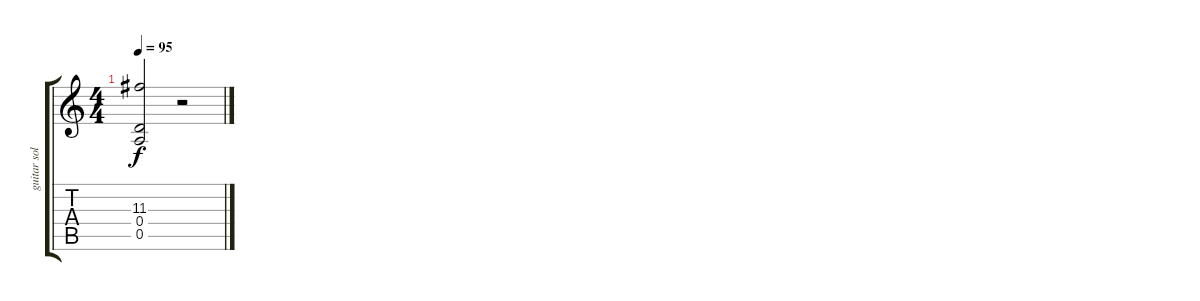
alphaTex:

\track ("guitar solo" "guitar sol") {instrument overdrivenguitar}
\staff {score tabs}
\tuning (E4 B3 G3 D3 A2 E2) {hide}
\ts (4 4)
\tempo 95
\clef g2
\ks c
(11.3 0.4 0.5).2{dy f} r.2
